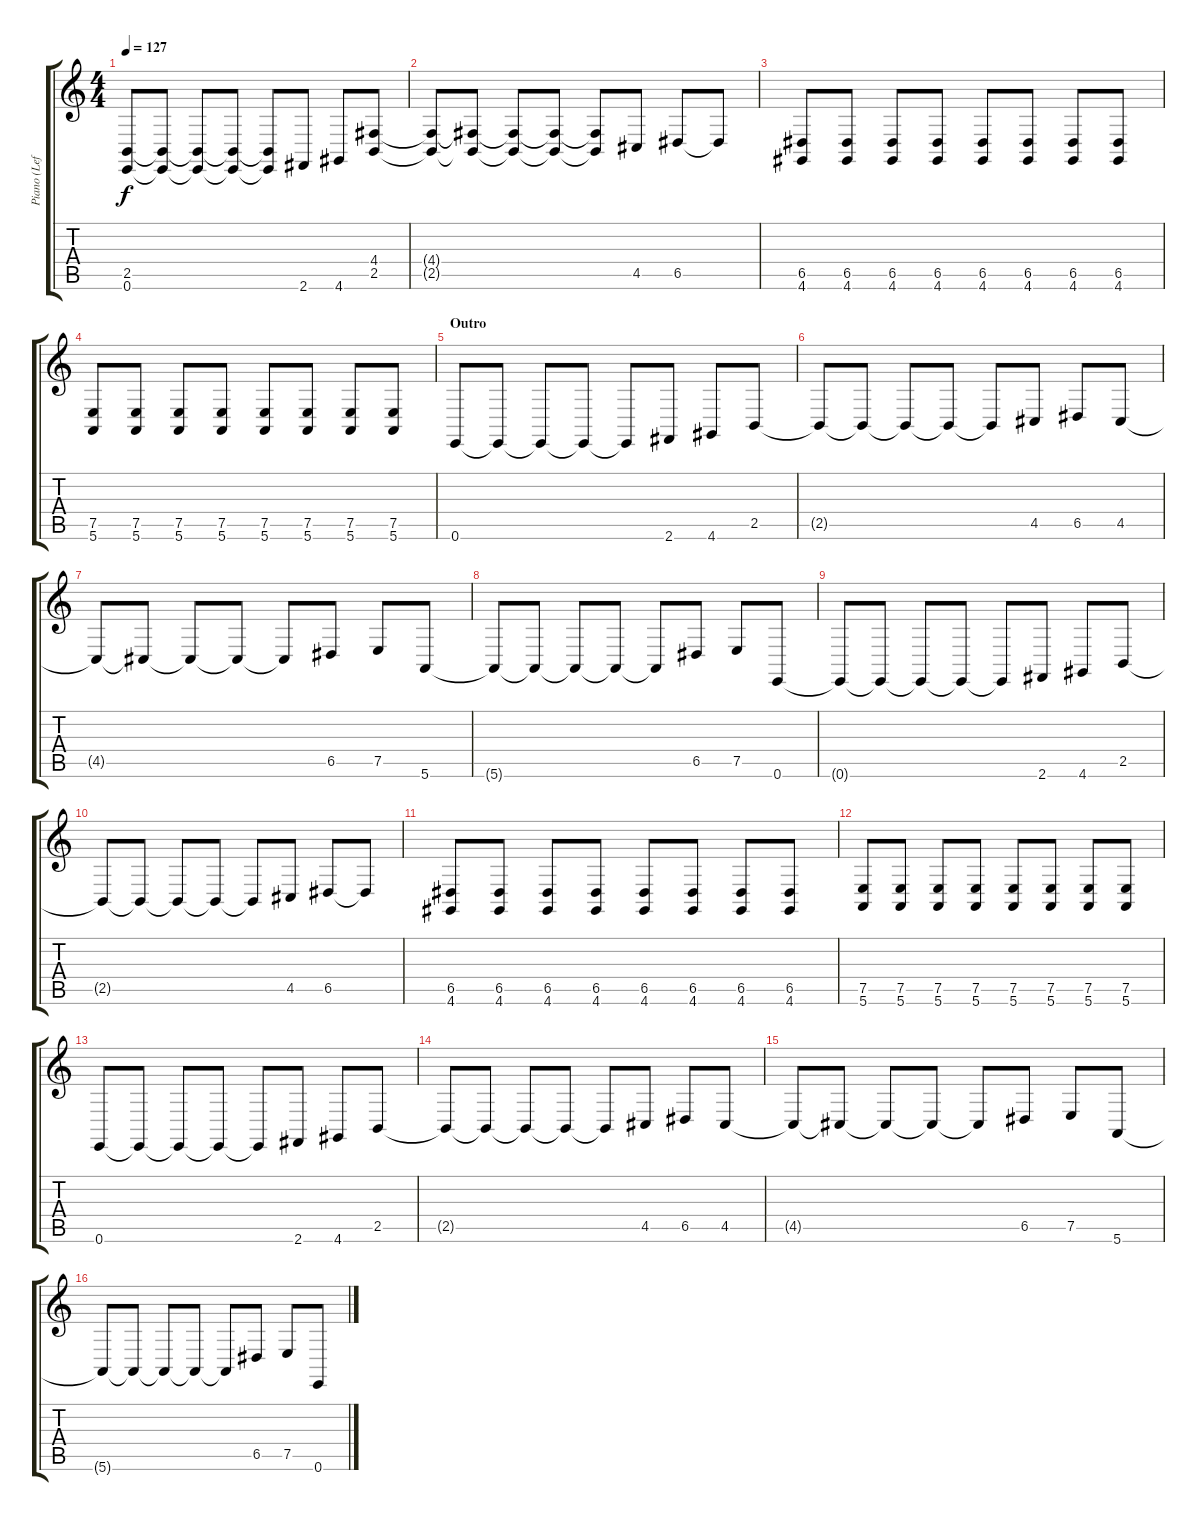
\track ("Piano (Left Hand)" "Piano (Lef") {instrument electricgrandpiano}
\staff {score tabs}
\tuning (E4 B3 G3 D3 A2 E2) {hide}
\ts (4 4)
\tempo 127
\clef g2
\ks c
(2.5{t} 0.6{t}).8{dy f} (2.5{t} 0.6{t}).8 (2.5{t} 0.6{t}).8 (2.5{t} 0.6{t}).8 (2.5{t} 0.6{t}).8 2.6.8 4.6.8 (4.4 2.5).8 |
(4.4{t} 2.5{t}).8 (4.4{t} 2.5{t}).8 (4.4{t} 2.5{t}).8 (4.4{t} 2.5{t}).8 (4.4{t} 2.5{t}).8 4.5.8 6.5.8 6.5{t}.8 |
(6.5 4.6).8 (6.5 4.6).8 (6.5 4.6).8 (6.5 4.6).8 (6.5 4.6).8 (6.5 4.6).8 (6.5 4.6).8 (6.5 4.6).8 |
(7.5 5.6).8 (7.5 5.6).8 (7.5 5.6).8 (7.5 5.6).8 (7.5 5.6).8 (7.5 5.6).8 (7.5 5.6).8 (7.5 5.6).8 |
\section ("" "Outro")
0.6.8 0.6{t}.8 0.6{t}.8 0.6{t}.8 0.6{t}.8 2.6.8 4.6.8 2.5.8 |
2.5{t}.8 2.5{t}.8 2.5{t}.8 2.5{t}.8 2.5{t}.8 4.5.8 6.5.8 4.5.8 |
4.5{t}.8 4.5{t}.8 4.5{t}.8 4.5{t}.8 4.5{t}.8 6.5.8 7.5.8 5.6.8 |
5.6{t}.8 5.6{t}.8 5.6{t}.8 5.6{t}.8 5.6{t}.8 6.5.8 7.5.8 0.6.8 |
0.6{t}.8 0.6{t}.8 0.6{t}.8 0.6{t}.8 0.6{t}.8 2.6.8 4.6.8 2.5.8 |
2.5{t}.8 2.5{t}.8 2.5{t}.8 2.5{t}.8 2.5{t}.8 4.5.8 6.5.8 6.5{t}.8 |
(6.5 4.6).8 (6.5 4.6).8 (6.5 4.6).8 (6.5 4.6).8 (6.5 4.6).8 (6.5 4.6).8 (6.5 4.6).8 (6.5 4.6).8 |
(7.5 5.6).8 (7.5 5.6).8 (7.5 5.6).8 (7.5 5.6).8 (7.5 5.6).8 (7.5 5.6).8 (7.5 5.6).8 (7.5 5.6).8 |
0.6.8 0.6{t}.8 0.6{t}.8 0.6{t}.8 0.6{t}.8 2.6.8 4.6.8 2.5.8 |
2.5{t}.8 2.5{t}.8 2.5{t}.8 2.5{t}.8 2.5{t}.8 4.5.8 6.5.8 4.5.8 |
4.5{t}.8 4.5{t}.8 4.5{t}.8 4.5{t}.8 4.5{t}.8 6.5.8 7.5.8 5.6.8 |
5.6{t}.8 5.6{t}.8 5.6{t}.8 5.6{t}.8 5.6{t}.8 6.5.8 7.5.8 0.6.8
